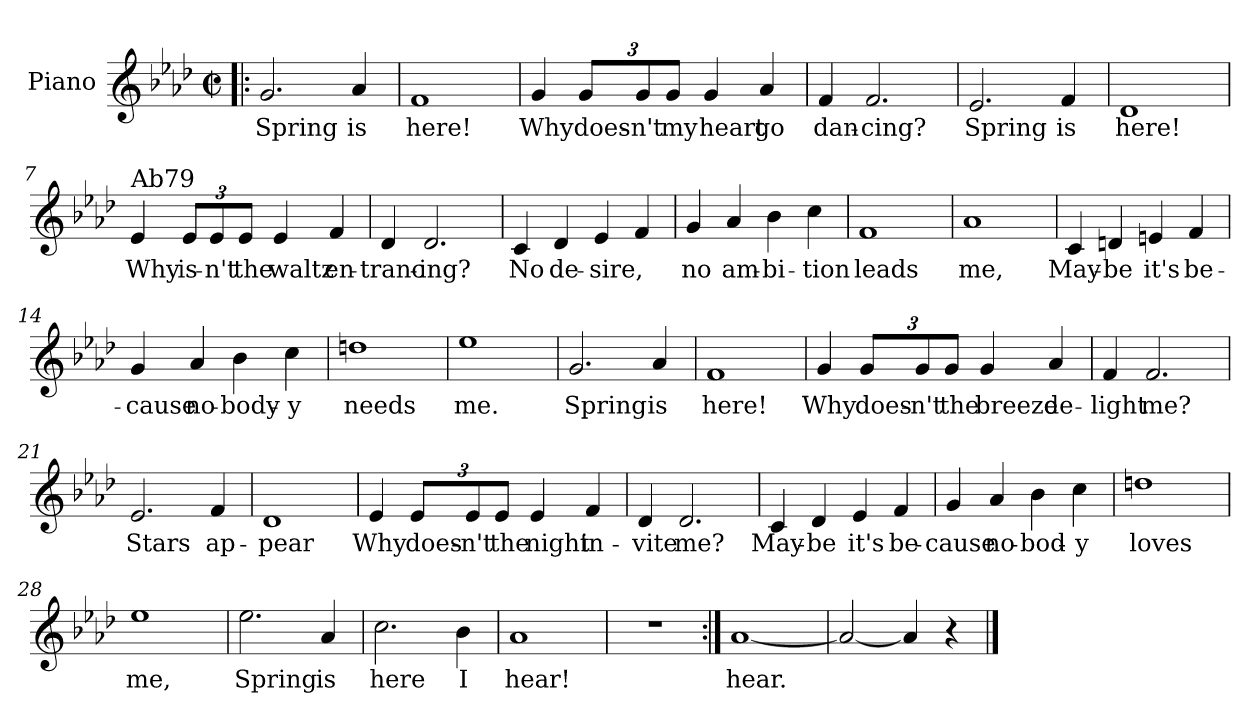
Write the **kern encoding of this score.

**kern	**text
*part1	*part1
*staff1	*staff1
*I"Piano	*
*I'Pno.	*
*clefG2	*
*k[b-e-a-d-]	*
*A-:	*
*M2/2	*
*met(c|)	*
=1!|:	=1!|:
2.g/	Spring
4a-/	is
=2	=2
1f	here!
=3	=3
4g/	Why
*Xbrackettup	*
12g/L	does-
12g/	-n't
12g/J	my
4g/	heart
4a-/	go
=4	=4
4f/	dan-
2.f/	-cing?
!!LO:LB:g=z
=5	=5
2.e-/	Spring
4f/	is
=6	=6
1d-	here!
=7	=7
!LO:TX:a:t=Ab79	!
4e-/	Why
12e-/L	is-
12e-/	-n't
12e-/J	the
4e-/	waltz
4f/	en-
=8	=8
4d-/	-tranc-
2.d-/	-ing?
!!LO:LB:g=z
=9	=9
4c/	No
4d-/	de-
4e-/	-sire,
4f/	.
=10	=10
4g/	no
4a-/	am-
4b-\	-bi-
4cc\	-tion
=11	=11
1f	leads
=12	=12
1a-	me,
!!LO:LB:g=z
=13	=13
4c/	May-
4dn/	-be
4en/	it's
4f/	be-
=14	=14
4g/	-cause
4a-/	no-
4b-\	-body-
4cc\	-y
=15	=15
1ddn	needs
=16	=16
1ee-	me.
!!LO:LB:g=z
=17	=17
2.g/	Spring
4a-/	is
=18	=18
1f	here!
=19	=19
4g/	Why
12g/L	does-
12g/	-n't
12g/J	the
4g/	breeze
4a-/	de-
=20	=20
4f/	-light
2.f/	me?
!!LO:LB:g=z
=21	=21
2.e-/	Stars
4f/	ap-
=22	=22
1d-	-pear
=23	=23
4e-/	Why
12e-/L	does-
12e-/	-n't
12e-/J	the
4e-/	night
4f/	in-
=24	=24
4d-/	-vite
2.d-/	me?
!!LO:LB:g=z
=25	=25
4c/	May-
4d-/	-be
4e-/	it's
4f/	be-
=26	=26
4g/	-cause
4a-/	no-
4b-\	-bod-
4cc\	-y
=27	=27
1ddn	loves
=28	=28
1ee-	me,
!!LO:LB:g=z
=29	=29
2.ee-\	Spring
4a-/	is
=30	=30
2.cc\	here
4b-\	I
=31	=31
1a-	hear!
=32	=32
1r	.
=33:|!	=33:|!
[1a-	hear.
=34	=34
2a-/_	.
4a-/]	.
4r	.
==	==
*-	*-
